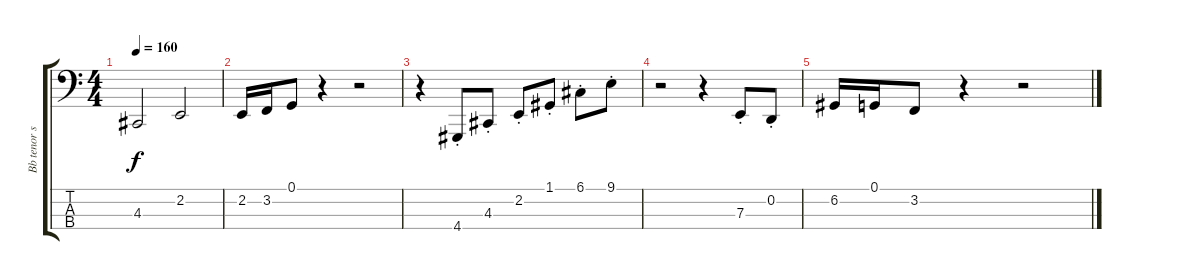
\track ("Bb tenor sax" "Bb tenor s") {instrument tenorsax}
\staff {score tabs}
\tuning (G2 D2 A1 E1) {hide}
\ts (4 4)
\tempo 160
\clef f4
\ks c
4.3.2{dy f} 2.2.2 |
2.2.16 3.2.16 0.1.8 r.4 r.2 |
r.4 4.4{st}.8 4.3{st}.8 2.2{st}.8 1.1{st}.8 6.1{st}.8 9.1{st}.8 |
r.2 r.4 7.3{st}.8 0.2{st}.8 |
6.2.16 0.1.16 3.2.8 r.4 r.2
